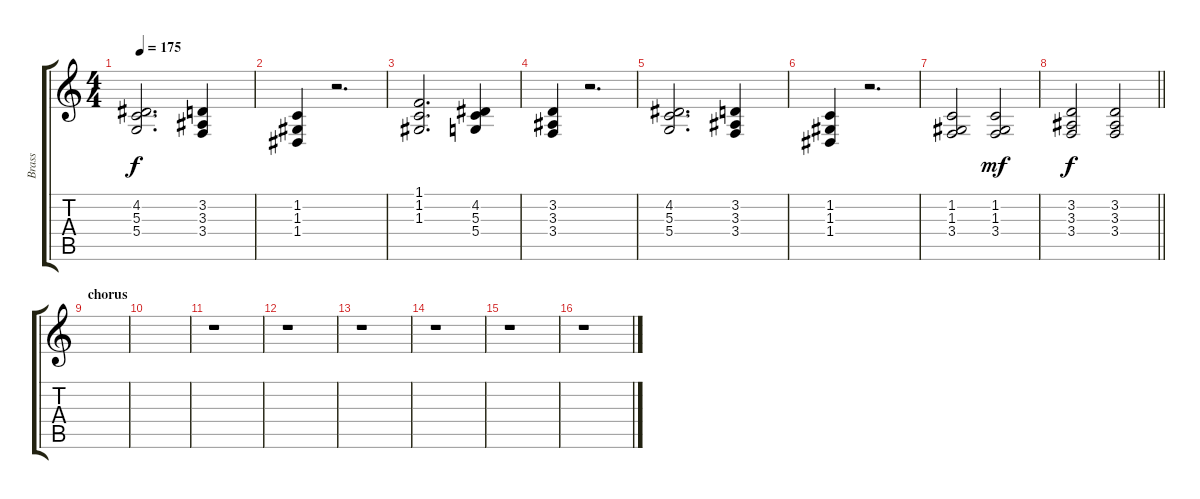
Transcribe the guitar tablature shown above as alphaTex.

\track ("Brass" "Brass") {instrument brasssection}
\staff {score tabs}
\tuning (E4 B3 G3 D3 A2 E2) {hide}
\ts (4 4)
\tempo 175
\clef g2
\ks c
(4.2 5.3 5.4).2{d dy f} (3.2 3.3 3.4).4 |
(1.2 1.3 1.4).4 r.2{d} |
(1.1 1.2 1.3).2{d} (4.2 5.3 5.4).4 |
(3.2 3.3 3.4).4 r.2{d} |
(4.2 5.3 5.4).2{d} (3.2 3.3 3.4).4 |
(1.2 1.3 1.4).4 r.2{d} |
(1.2 1.3 3.4).2 (1.2 1.3 3.4).2{dy mf} |
\barLineRight lightlight
(3.2 3.3 3.4).2{dy f} (3.2 3.3 3.4).2 |
\section ("" "chorus")
|
|
r.1 |
r.1 |
r.1 |
r.1 |
r.1 |
r.1
